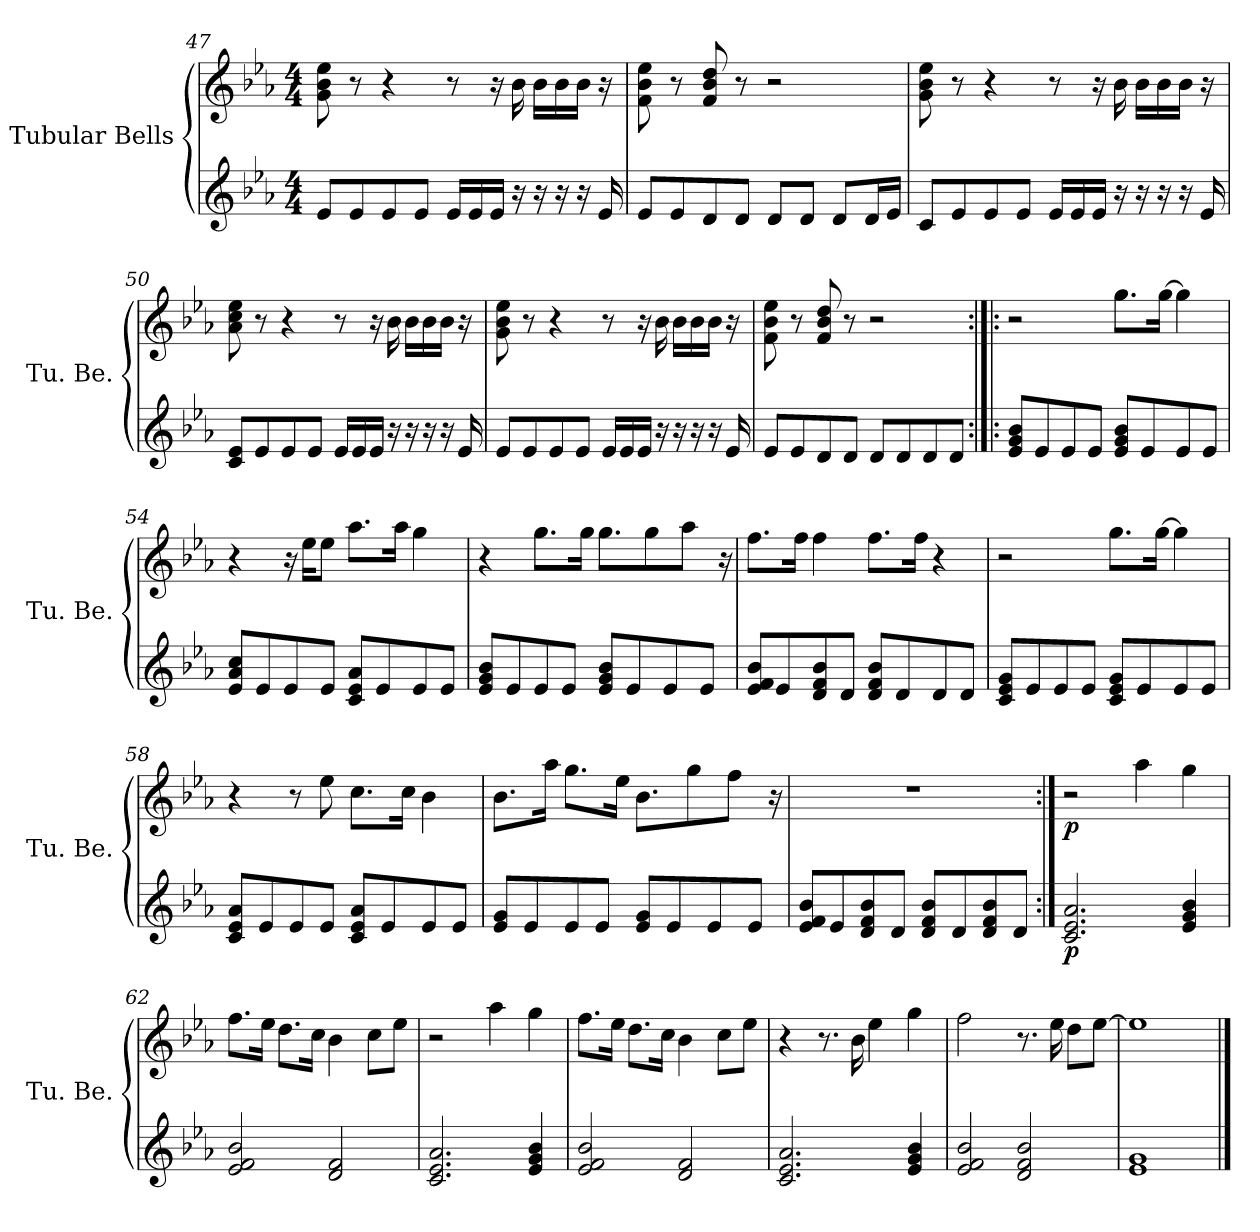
**kern	**dynam	**kern	**dynam
*part2	*part2	*part1	*part1
*staff2	*staff2	*staff1	*staff1
*I"Tubular Bells	*	*I"Tubular Bells	*
*I'Tu. Be.	*	*I'Tu. Be.	*
!!LO:PB:g=z
*clefG2	*	*clefG2	*
*k[b-e-a-]	*	*k[b-e-a-]	*
*M4/4	*	*M4/4	*
=47	=47	=47	=47
8e-/L	.	8g\ 8b-\ 8ee-\	.
8e-/	.	8r	.
8e-/	.	4r	.
8e-/J	.	.	.
16e-/LL	.	8r	.
16e-/	.	.	.
16e-/JJ	.	16r	.
16r	.	16b-\	.
16r	.	16b-\LL	.
16r	.	16b-\	.
16r	.	16b-\JJ	.
16e-/	.	16r	.
=48	=48	=48	=48
8e-/L	.	8f\ 8b-\ 8ee-\	.
8e-/	.	8r	.
8d/	.	8f/ 8b-/ 8dd/	.
8d/J	.	8r	.
8d/L	.	2r	.
8d/J	.	.	.
8d/L	.	.	.
16d/L	.	.	.
16e-/JJ	.	.	.
=49	=49	=49	=49
8c/L	.	8g\ 8b-\ 8ee-\	.
8e-/	.	8r	.
8e-/	.	4r	.
8e-/J	.	.	.
16e-/LL	.	8r	.
16e-/	.	.	.
16e-/JJ	.	16r	.
16r	.	16b-\	.
16r	.	16b-\LL	.
16r	.	16b-\	.
16r	.	16b-\JJ	.
16e-/	.	16r	.
!!LO:LB:g=z
=50	=50	=50	=50
8c/ 8e-/L	.	8a-\ 8cc\ 8ee-\	.
8e-/	.	8r	.
8e-/	.	4r	.
8e-/J	.	.	.
16e-/LL	.	8r	.
16e-/	.	.	.
16e-/JJ	.	16r	.
16r	.	16b-\	.
16r	.	16b-\LL	.
16r	.	16b-\	.
16r	.	16b-\JJ	.
16e-/	.	16r	.
=51	=51	=51	=51
8e-/L	.	8g\ 8b-\ 8ee-\	.
8e-/	.	8r	.
8e-/	.	4r	.
8e-/J	.	.	.
16e-/LL	.	8r	.
16e-/	.	.	.
16e-/JJ	.	16r	.
16r	.	16b-\	.
16r	.	16b-\LL	.
16r	.	16b-\	.
16r	.	16b-\JJ	.
16e-/	.	16r	.
=52	=52	=52	=52
8e-/L	.	8f\ 8b-\ 8ee-\	.
8e-/	.	8r	.
8d/	.	8f/ 8b-/ 8dd/	.
8d/J	.	8r	.
8d/L	.	2r	.
8d/	.	.	.
8d/	.	.	.
8d/J	.	.	.
!!LO:LB:g=z
=53:|!|:	=53:|!|:	=53:|!|:	=53:|!|:
8e-/ 8g/ 8b-/L	.	2r	.
8e-/	.	.	.
8e-/	.	.	.
8e-/J	.	.	.
8e-/ 8g/ 8b-/L	.	8.gg\L	.
8e-/	.	.	.
.	.	[16gg\Jk	.
8e-/	.	4gg\]	.
8e-/J	.	.	.
=54	=54	=54	=54
8e-/ 8a-/ 8cc/L	.	4r	.
8e-/	.	.	.
8e-/	.	16r	.
.	.	16ee-\KL	.
8e-/J	.	8ee-\J	.
8c/ 8e-/ 8a-/L	.	8.aa-\L	.
8e-/	.	.	.
.	.	16aa-\Jk	.
8e-/	.	4gg\	.
8e-/J	.	.	.
=55	=55	=55	=55
8e-/ 8g/ 8b-/L	.	4r	.
8e-/	.	.	.
8e-/	.	8.gg\L	.
8e-/J	.	.	.
.	.	16gg\Jk	.
8e-/ 8g/ 8b-/L	.	8.gg\L	.
8e-/	.	.	.
.	.	8gg\	.
8e-/	.	.	.
.	.	8aa-\J	.
8e-/J	.	.	.
.	.	16r	.
=56	=56	=56	=56
8e-/ 8f/ 8b-/L	.	8.ff\L	.
8e-/	.	.	.
.	.	16ff\Jk	.
8d/ 8f/ 8b-/	.	4ff\	.
8d/J	.	.	.
8d/ 8f/ 8b-/L	.	8.ff\L	.
8d/	.	.	.
.	.	16ff\Jk	.
8d/	.	4r	.
8d/J	.	.	.
!!LO:LB:g=z
=57	=57	=57	=57
8c/ 8e-/ 8g/L	.	2r	.
8e-/	.	.	.
8e-/	.	.	.
8e-/J	.	.	.
8c/ 8e-/ 8g/L	.	8.gg\L	.
8e-/	.	.	.
.	.	[16gg\Jk	.
8e-/	.	4gg\]	.
8e-/J	.	.	.
=58	=58	=58	=58
8c/ 8e-/ 8a-/L	.	4r	.
8e-/	.	.	.
8e-/	.	8r	.
8e-/J	.	8ee-\	.
8c/ 8e-/ 8a-/L	.	8.cc\L	.
8e-/	.	.	.
.	.	16cc\Jk	.
8e-/	.	4b-\	.
8e-/J	.	.	.
=59	=59	=59	=59
8e-/ 8g/L	.	8.b-\L	.
8e-/	.	.	.
.	.	16aa-\Jk	.
8e-/	.	8.gg\L	.
8e-/J	.	.	.
.	.	16ee-\Jk	.
8e-/ 8g/L	.	8.b-\L	.
8e-/	.	.	.
.	.	8gg\	.
8e-/	.	.	.
.	.	8ff\J	.
8e-/J	.	.	.
.	.	16r	.
=60	=60	=60	=60
8e-/ 8f/ 8b-/L	.	1r	.
8e-/	.	.	.
8d/ 8f/ 8b-/	.	.	.
8d/J	.	.	.
8d/ 8f/ 8b-/L	.	.	.
8d/	.	.	.
8d/ 8f/ 8b-/	.	.	.
8d/J	.	.	.
=61:|!	=61:|!	=61:|!	=61:|!
!	!LO:DY:b	!	!LO:DY:b
2.c/ 2.e-/ 2.a-/	p	2r	p
.	.	4aa-\	.
4e-/ 4g/ 4b-/	.	4gg\	.
!!LO:LB:g=z
=62	=62	=62	=62
2e-/ 2f/ 2b-/	.	8.ff\L	.
.	.	16ee-\Jk	.
.	.	8.dd\L	.
.	.	16cc\Jk	.
2d/ 2f/	.	4b-\	.
.	.	8cc\L	.
.	.	8ee-\J	.
=63	=63	=63	=63
2.c/ 2.e-/ 2.a-/	.	2r	.
.	.	4aa-\	.
4e-/ 4g/ 4b-/	.	4gg\	.
=64	=64	=64	=64
2e-/ 2f/ 2b-/	.	8.ff\L	.
.	.	16ee-\Jk	.
.	.	8.dd\L	.
.	.	16cc\Jk	.
2d/ 2f/	.	4b-\	.
.	.	8cc\L	.
.	.	8ee-\J	.
=65	=65	=65	=65
2.c/ 2.e-/ 2.a-/	.	4r	.
.	.	8.r	.
.	.	16b-\	.
.	.	4ee-\	.
4e-/ 4g/ 4b-/	.	4gg\	.
=66	=66	=66	=66
2e-/ 2f/ 2b-/	.	2ff\	.
2d/ 2f/ 2b-/	.	8.r	.
.	.	16ee-\	.
.	.	8dd\L	.
.	.	[8ee-\J	.
=67	=67	=67	=67
1e- 1g	.	1ee-]	.
==	==	==	==
*-	*-	*-	*-
